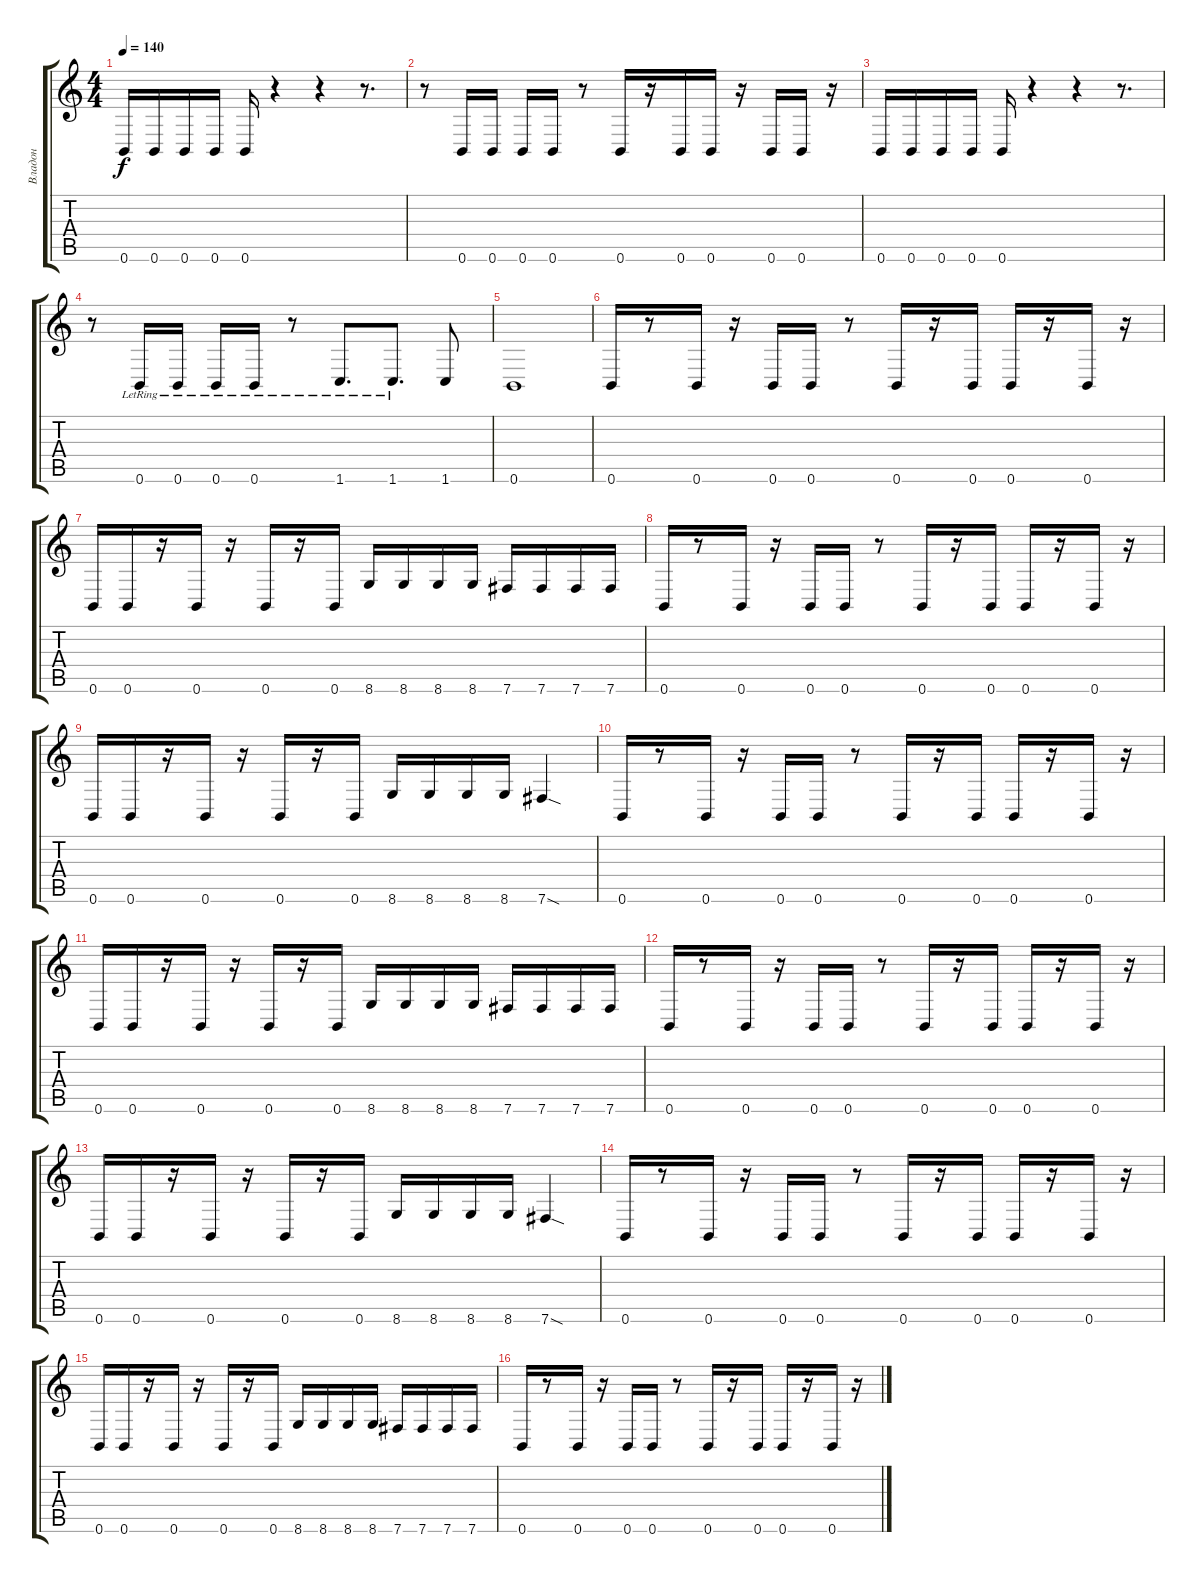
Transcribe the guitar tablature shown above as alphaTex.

\track ("Владон" "Владон") {mute instrument electricbassfinger}
\staff {score tabs}
\tuning (Db4 Ab3 E3 B2 Gb2 B1) {hide}
\ts (4 4)
\tempo 140
\clef g2
\ks c
0.6.16{dy f} 0.6.16 0.6.16 0.6.16 0.6.16 r.4 r.4 r.8{d} |
r.8 0.6.16 0.6.16 0.6.16 0.6.16 r.8 0.6.16 r.16 0.6.16 0.6.16 r.16 0.6.16 0.6.16 r.16 |
0.6.16 0.6.16 0.6.16 0.6.16 0.6.16 r.4 r.4 r.8{d} |
r.8 0.6{lr}.16 0.6{lr}.16 0.6{lr}.16 0.6{lr}.16 r.8 1.6{lr}.8{d} 1.6{lr}.8{d} 1.6.8 |
0.6.1 |
0.6.16 r.8 0.6.16 r.16 0.6.16 0.6.16 r.8 0.6.16 r.16 0.6.16 0.6.16 r.16 0.6.16 r.16 |
0.6.16 0.6.16 r.16 0.6.16 r.16 0.6.16 r.16 0.6.16 8.6.16 8.6.16 8.6.16 8.6.16 7.6.16 7.6.16 7.6.16 7.6.16 |
0.6.16 r.8 0.6.16 r.16 0.6.16 0.6.16 r.8 0.6.16 r.16 0.6.16 0.6.16 r.16 0.6.16 r.16 |
0.6.16 0.6.16 r.16 0.6.16 r.16 0.6.16 r.16 0.6.16 8.6.16 8.6.16 8.6.16 8.6.16 7.6{sod}.4 |
0.6.16 r.8 0.6.16 r.16 0.6.16 0.6.16 r.8 0.6.16 r.16 0.6.16 0.6.16 r.16 0.6.16 r.16 |
0.6.16 0.6.16 r.16 0.6.16 r.16 0.6.16 r.16 0.6.16 8.6.16 8.6.16 8.6.16 8.6.16 7.6.16 7.6.16 7.6.16 7.6.16 |
0.6.16 r.8 0.6.16 r.16 0.6.16 0.6.16 r.8 0.6.16 r.16 0.6.16 0.6.16 r.16 0.6.16 r.16 |
0.6.16 0.6.16 r.16 0.6.16 r.16 0.6.16 r.16 0.6.16 8.6.16 8.6.16 8.6.16 8.6.16 7.6{sod}.4 |
0.6.16 r.8 0.6.16 r.16 0.6.16 0.6.16 r.8 0.6.16 r.16 0.6.16 0.6.16 r.16 0.6.16 r.16 |
0.6.16 0.6.16 r.16 0.6.16 r.16 0.6.16 r.16 0.6.16 8.6.16 8.6.16 8.6.16 8.6.16 7.6.16 7.6.16 7.6.16 7.6.16 |
0.6.16 r.8 0.6.16 r.16 0.6.16 0.6.16 r.8 0.6.16 r.16 0.6.16 0.6.16 r.16 0.6.16 r.16
